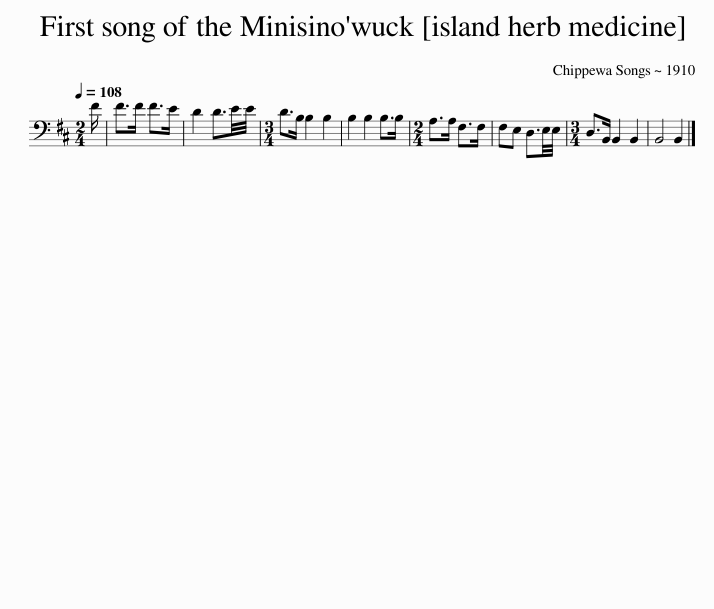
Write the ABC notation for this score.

X:1
L:1/8
Q:1/4=108
M:2/4
I:linebreak $
K:D
V:1 bass
V:1
 F/ | F>F F>E | D2 D3/2E/4E/4 |[M:3/4] D>B, B,2 B,2 | B,2 B,2 B,>B, | %5
[M:2/4] A,>A, F,>F, | F,E, D,3/2E,/4E,/4 |[M:3/4] D,>B,, B,,2 B,,2 | B,,4 B,,2 |] %9
